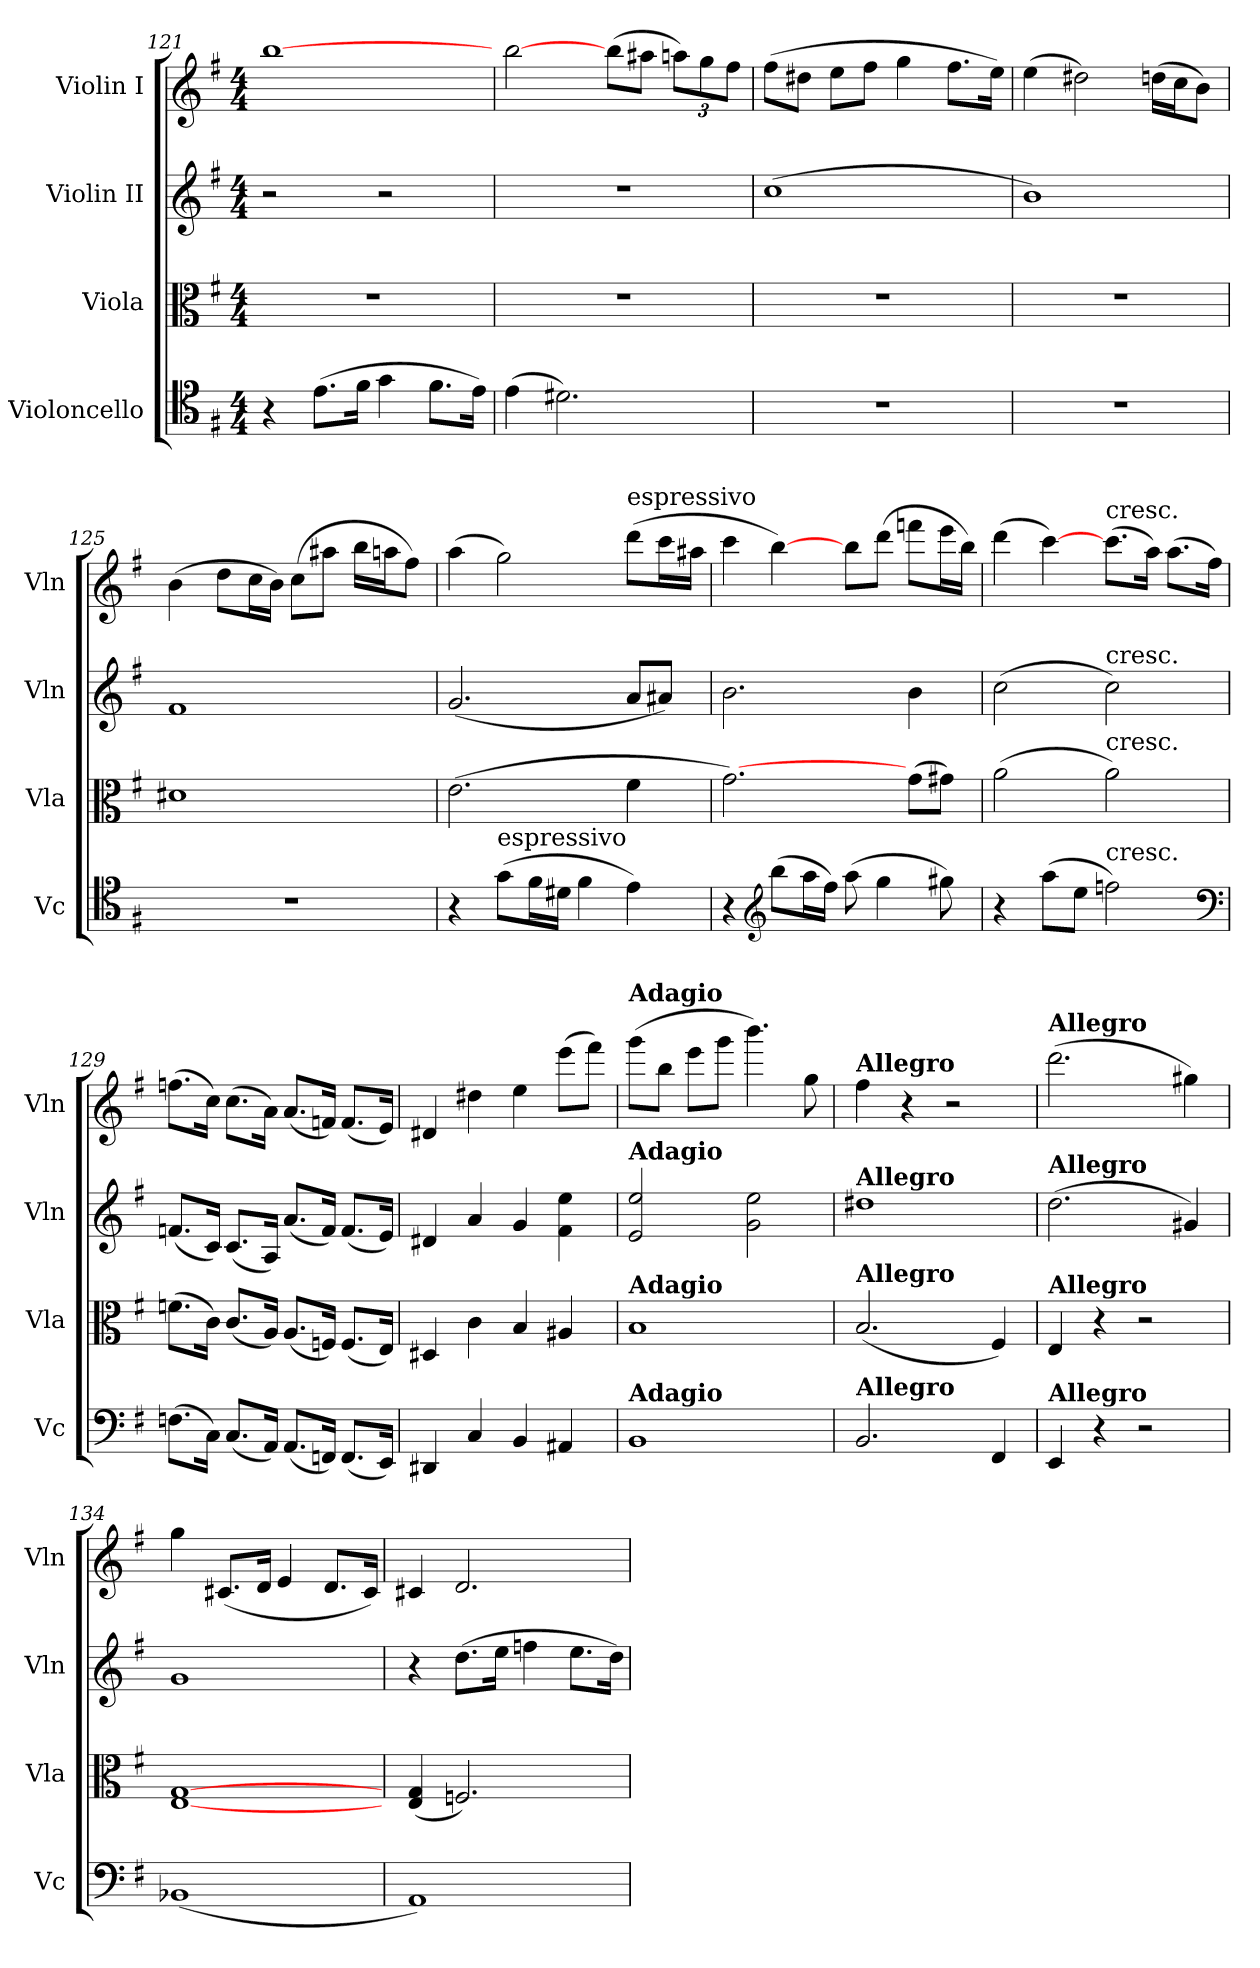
**kern	**kern	**kern	**kern
*part4	*part3	*part2	*part1
*staff4	*staff3	*staff2	*staff1
*I"Violoncello	*I"Viola	*I"Violin II	*I"Violin I
*I'Vc	*I'Vla	*I'Vln	*I'Vln
*clefC4	*clefC3	*clefG2	*clefG2
*k[f#]	*k[f#]	*k[f#]	*k[f#]
*e:	*e:	*e:	*e:
*M4/4	*M4/4	*M4/4	*M4/4
=121	=121	=121	=121
4r	1r	2r	[1bb
(8.e\L	.	.	.
16f#\Jk	.	.	.
4g	.	2r	.
8.f#\L	.	.	.
16e\Jk)	.	.	.
=122	=122	=122	=122
(4e	1r	1r	[2bb
2.d#X)	.	.	.
.	.	.	(8bb\L
.	.	.	8aa#X\J
.	.	.	12aan\L)
.	.	.	12gg\
.	.	.	12ff#\J
=123	=123	=123	=123
1r	1r	(1cc	(8ff#\L
.	.	.	8dd#X\J
.	.	.	8ee\L
.	.	.	8ff#\J
.	.	.	4gg
.	.	.	8.ff#\L
.	.	.	16ee\Jk)
=124	=124	=124	=124
1r	1r	1b)	(4ee
.	.	.	2dd#X)
.	.	.	(16ddn\LL
.	.	.	16cc\J
.	.	.	8b\J)
=125	=125	=125	=125
1r	1d#X	1f#	(4b
.	.	.	8dd\L
.	.	.	16cc\L
.	.	.	16b\JJ)
.	.	.	(8cc\L
.	.	.	8aa#X\J
.	.	.	16bb\LL
.	.	.	16aan\J
.	.	.	8ff#\J)
=126	=126	=126	=126
4r	(2.e	(2.g	(4aa
!LO:TX:a:t=espressivo	!	!	!
(8g\L	.	.	2gg)
16f#\L	.	.	.
16d#X\JJ	.	.	.
4f#	.	.	.
!	!	!	!LO:TX:a:t=espressivo
4e)	4f#	8a/L	(8ddd\L
.	.	8a#X/J)	16ccc\L
.	.	.	16aa#X\JJ
=127	=127	=127	=127
4r	[2.g)	2.b	4ccc
*clefG2	*	*	*
(8bb\L	.	.	[4bb)
16aa\L	.	.	.
16ff#\JJ)	.	.	.
(8aa	.	.	8bb\L
4gg	.	.	(8ddd\J
.	(8g\L	4b	8fffn\L
8gg#X)	8g#X\J)	.	16eee\L
.	.	.	16bb\JJ)
=128	=128	=128	=128
4r	(2a	(2cc	(4ddd
(8aa\L	.	.	[4ccc)
8ee\J	.	.	.
!	!	!	!LO:TX:a:t=cresc.
!	!	!LO:TX:a:t=cresc.	!
!	!LO:TX:a:t=cresc.	!	!
!LO:TX:a:t=cresc.	!	!	!
2ffn)	2a)	2cc)	(8.ccc\L
.	.	.	16aa\Jk)
.	.	.	(8.aa\L
.	.	.	16ff#\Jk)
*clefF4	*	*	*
=129	=129	=129	=129
(8.Fn\L	(8.fn\L	(8.fn/L	(8.ffn\L
16C\Jk)	16c\Jk)	16c/Jk)	16cc\Jk)
(8.C/L	(8.c/L	(8.c/L	(8.cc\L
16AA/Jk)	16A/Jk)	16A/Jk)	16a\Jk)
(8.AA/L	(8.A/L	(8.a/L	(8.a/L
16FFn/Jk)	16Fn/Jk)	16f/Jk)	16fn/Jk)
(8.FF/L	(8.F/L	(8.f/L	(8.f/L
16EE/Jk)	16E/Jk)	16e/Jk)	16e/Jk)
=130	=130	=130	=130
4DD#X	4D#X	4d#X	4d#X
4C	4c	4a	4dd#X
4BB	4B	4g	4ee
4AA#X	4A#X	4f# 4ee	(8eee\L
.	.	.	8fff#\J)
=131	=131	=131	=131
!	!	!	!LO:TX:a:B:t=Adagio
!	!	!LO:TX:a:B:t=Adagio	!
!	!LO:TX:a:B:t=Adagio	!	!
!LO:TX:a:B:t=Adagio	!	!	!
1BB	1B	2e 2ee	(8ggg\L
.	.	.	8bb\J
.	.	.	8eee\L
.	.	.	8ggg\J
.	.	2g 2ee	4.bbb)
.	.	.	8gg
=132	=132	=132	=132
!	!	!	!LO:TX:a:B:t=Allegro
!	!	!LO:TX:a:B:t=Allegro	!
!	!LO:TX:a:B:t=Allegro	!	!
!LO:TX:a:B:t=Allegro	!	!	!
2.BB	(2.B	1dd#X	4ff#
.	.	.	4r
.	.	.	2r
4FF#	4F#)	.	.
=133	=133	=133	=133
!	!	!	!LO:TX:a:B:t=Allegro
!	!	!LO:TX:a:B:t=Allegro	!
!	!LO:TX:a:B:t=Allegro	!	!
!LO:TX:a:B:t=Allegro	!	!	!
4EE	4E	(2.dd	(2.ddd
4r	4r	.	.
2r	2r	.	.
.	.	4g#X)	4gg#X)
=134	=134	=134	=134
(1BB-X	[1E [1G	1g	4gg
.	.	.	(8.c#X/L
.	.	.	16d/Jk
.	.	.	4e
.	.	.	8.d/L
.	.	.	16c#/Jk)
=135	=135	=135	=135
1AA)	(4E 4G	4r	4c#X
.	2.Fn)	(8.dd\L	2.d
.	.	16ee\Jk	.
.	.	4ffn	.
.	.	8.ee\L	.
.	.	16dd\Jk)	.
=	=	=	=
*-	*-	*-	*-
